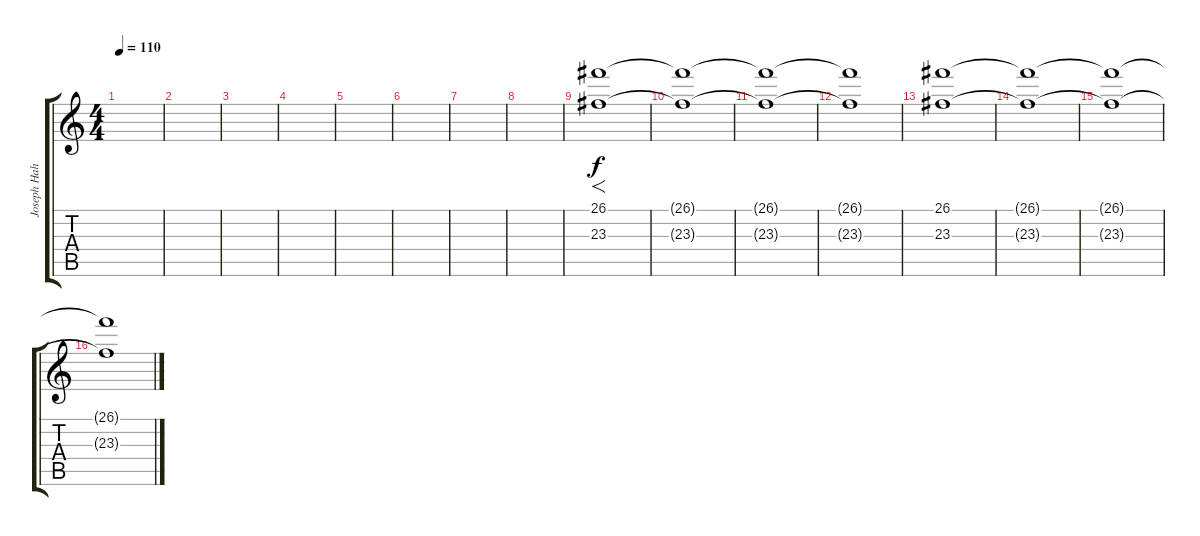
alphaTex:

\track ("Joseph Hahn (Sampler 2)" "Joseph Hah") {instrument stringensemble1}
\staff {score tabs}
\tuning (E4 B3 G3 D3 A2 E2) {hide}
\ts (4 4)
\tempo 110
\clef g2
\ks c
|
|
|
|
|
|
|
|
(26.1 23.3).1{f} |
(26.1{t} 23.3{t}).1 |
(26.1{t} 23.3{t}).1 |
(26.1{t} 23.3{t}).1 |
(26.1 23.3).1 |
(26.1{t} 23.3{t}).1 |
(26.1{t} 23.3{t}).1 |
(26.1{t} 23.3{t}).1
